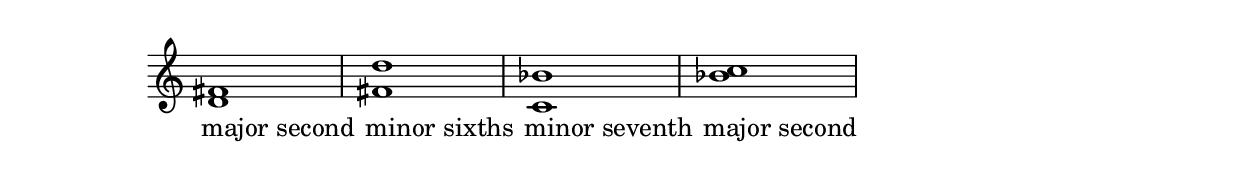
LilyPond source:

\version "2.7.40"
\include "scale-common.ly"
\score {
<<
 \new Staff\relative c'{ <d fis>1  <fis d'> 
 <c bes'> <bes' c> }
 \new Lyrics\lyricmode {
    \override LyricText #'self-alignment-X = #-0.9
    "major second" "minor sixths" "minor seventh" "major second" }
>>
}
